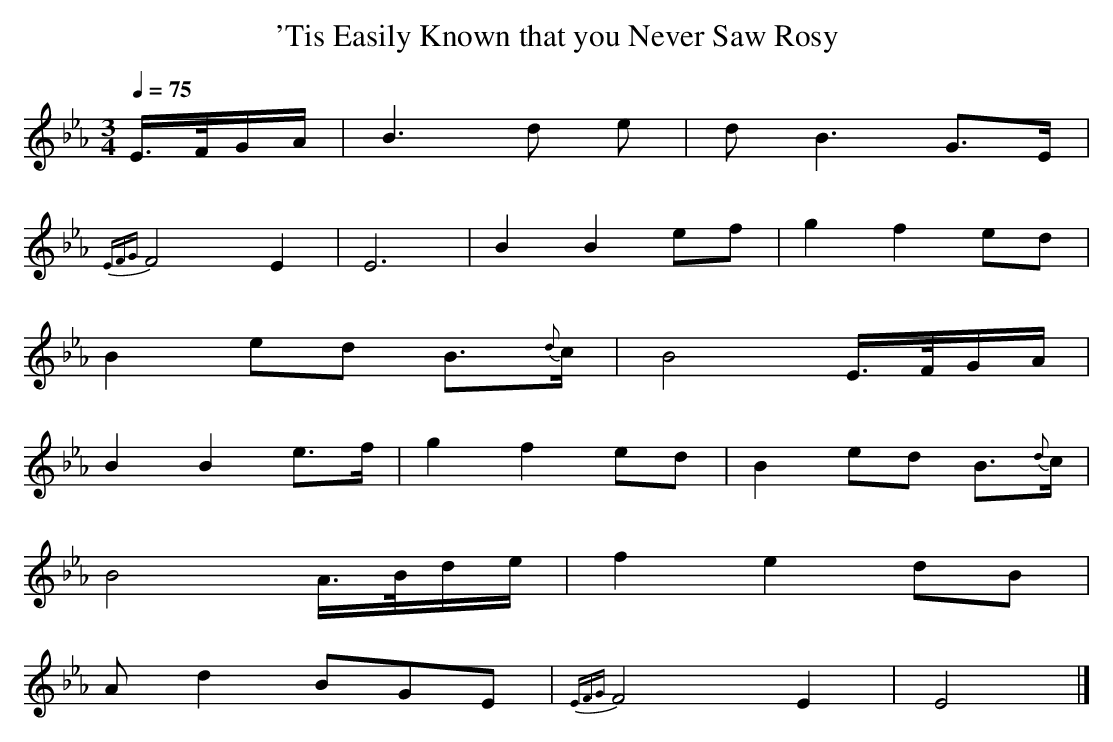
X:1
T: 'Tis Easily Known that you Never Saw Rosy
M: 3/4
L: 1/8
Q: 1/4=75
K: Eb % 3 flats
V:1
E/>F/G/A/ | B3d e | dB3 G>E |
{EFG}F4 E2 | E6 | B2B2 ef | g2f2 ed |
B2 ed B>{d}c | B4 E/>F/G/A/ |
B2B2 e>f | g2f2 ed | B2 ed B>{d}c |
B4 A/>B/d/e/ | f2e2 dB |
Ad2 BGE | {EFG}F4E2 | E4 |]
